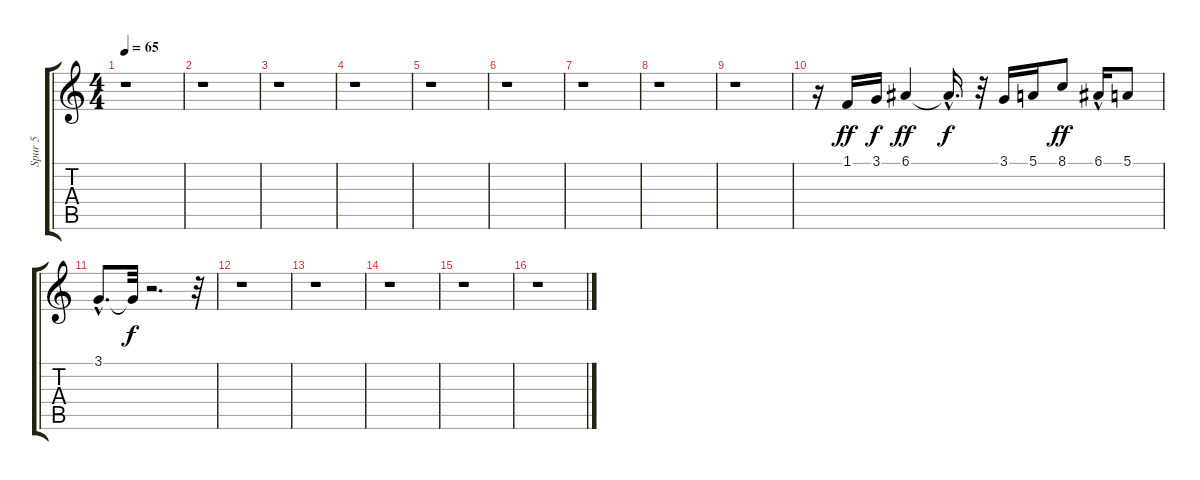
\track ("Spur 5" "Spur 5") {instrument electricpiano1}
\staff {score tabs}
\tuning (E4 B3 G3 D3 A2 E2) {hide}
\ts (4 4)
\tempo 65
\clef g2
\ks c
r.1{dy ff instrument electricpiano1} |
r.1 |
r.1 |
r.1 |
r.1 |
r.1 |
r.1 |
r.1 |
r.1 |
r.16 1.1.16 3.1.16{dy f} 6.1.4{dy ff} 6.1{hac t}.16{d dy f} r.32 3.1.16 5.1.16 8.1.8{dy ff} 6.1{hac}.16 5.1.8 |
3.1{hac}.8{d} 3.1{t}.32{dy f} r.2{d} r.32 |
r.1 |
r.1 |
r.1 |
r.1 |
r.1
